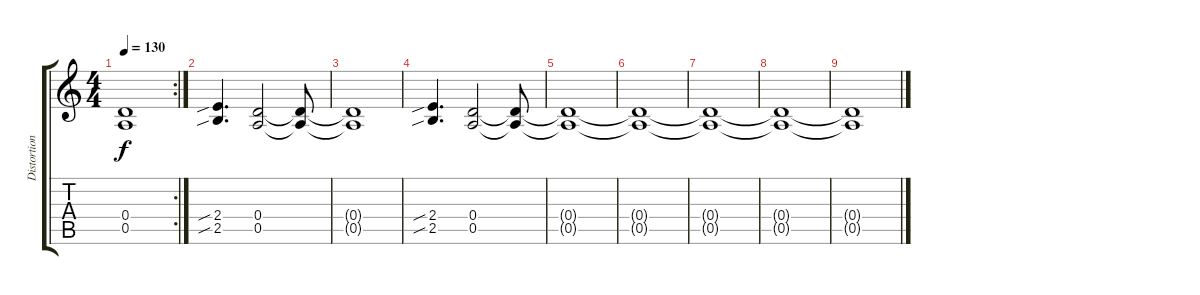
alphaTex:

\track ("Distortion Guitar 2" "Distortion") {instrument distortionguitar}
\staff {score tabs}
\tuning (E4 B3 G3 D3 A2 E2) {hide}
\rc 2
\ts (4 4)
\tempo 130
\clef g2
\ks c
(0.4{t} 0.5{t}).1{dy f} |
(2.4{sib} 2.5{sib}).4{d} (0.4 0.5).2 (0.4{t} 0.5{t}).8 |
(0.4{t} 0.5{t}).1 |
(2.4{sib} 2.5{sib}).4{d} (0.4 0.5).2 (0.4{t} 0.5{t}).8 |
(0.4{t} 0.5{t}).1 |
(0.4{t} 0.5{t}).1 |
(0.4{t} 0.5{t}).1 |
(0.4{t} 0.5{t}).1 |
(0.4{t} 0.5{t}).1
